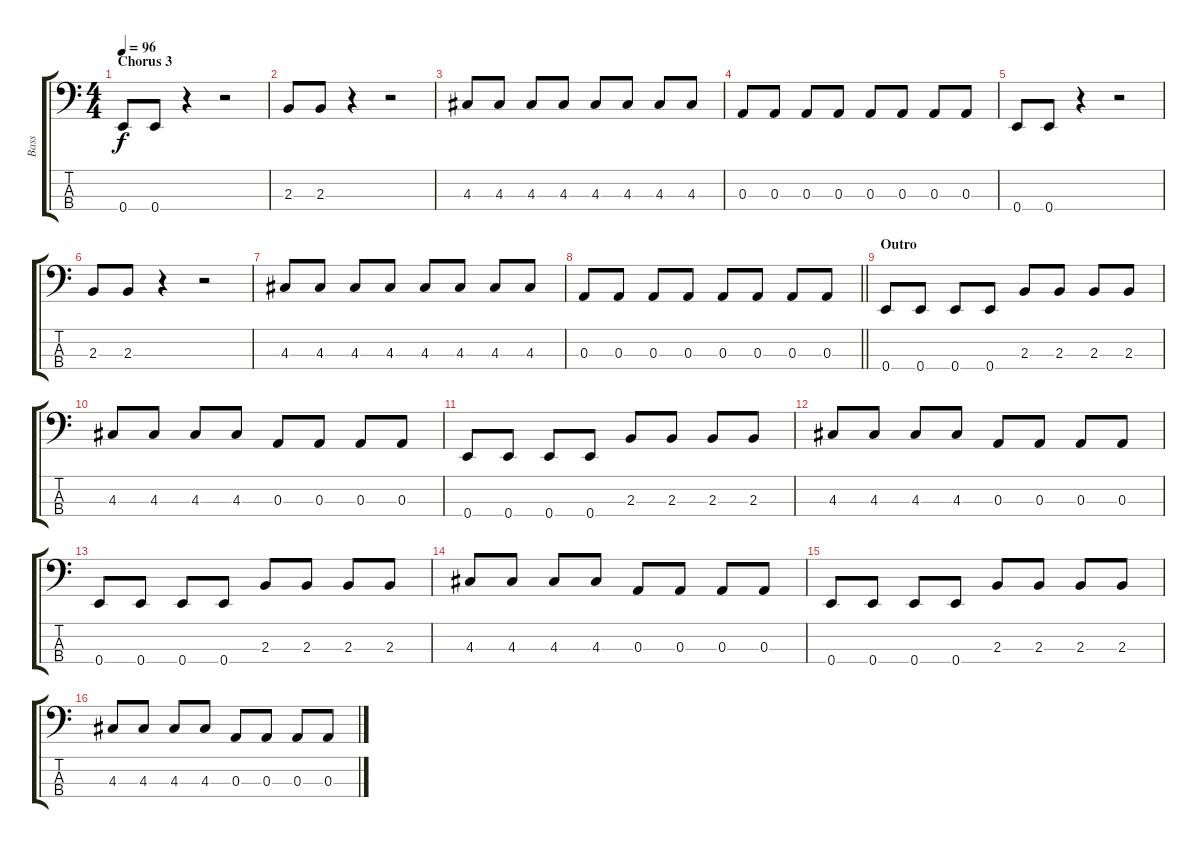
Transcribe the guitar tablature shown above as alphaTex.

\track ("Bass" "Bass") {instrument electricbassfinger}
\staff {score tabs}
\tuning (G2 D2 A1 E1) {hide}
\ts (4 4)
\section ("" "Chorus 3")
\tempo 96
\clef f4
\ks c
0.4.8{dy f} 0.4.8 r.4 r.2 |
2.3.8 2.3.8 r.4 r.2 |
4.3.8 4.3.8 4.3.8 4.3.8 4.3.8 4.3.8 4.3.8 4.3.8 |
0.3.8 0.3.8 0.3.8 0.3.8 0.3.8 0.3.8 0.3.8 0.3.8 |
0.4.8 0.4.8 r.4 r.2 |
2.3.8 2.3.8 r.4 r.2 |
4.3.8 4.3.8 4.3.8 4.3.8 4.3.8 4.3.8 4.3.8 4.3.8 |
\barLineRight lightlight
0.3.8 0.3.8 0.3.8 0.3.8 0.3.8 0.3.8 0.3.8 0.3.8 |
\section ("" "Outro")
0.4.8 0.4.8 0.4.8 0.4.8 2.3.8 2.3.8 2.3.8 2.3.8 |
4.3.8 4.3.8 4.3.8 4.3.8 0.3.8 0.3.8 0.3.8 0.3.8 |
0.4.8 0.4.8 0.4.8 0.4.8 2.3.8 2.3.8 2.3.8 2.3.8 |
4.3.8 4.3.8 4.3.8 4.3.8 0.3.8 0.3.8 0.3.8 0.3.8 |
0.4.8 0.4.8 0.4.8 0.4.8 2.3.8 2.3.8 2.3.8 2.3.8 |
4.3.8 4.3.8 4.3.8 4.3.8 0.3.8 0.3.8 0.3.8 0.3.8 |
0.4.8 0.4.8 0.4.8 0.4.8 2.3.8 2.3.8 2.3.8 2.3.8 |
4.3.8 4.3.8 4.3.8 4.3.8 0.3.8 0.3.8 0.3.8 0.3.8
